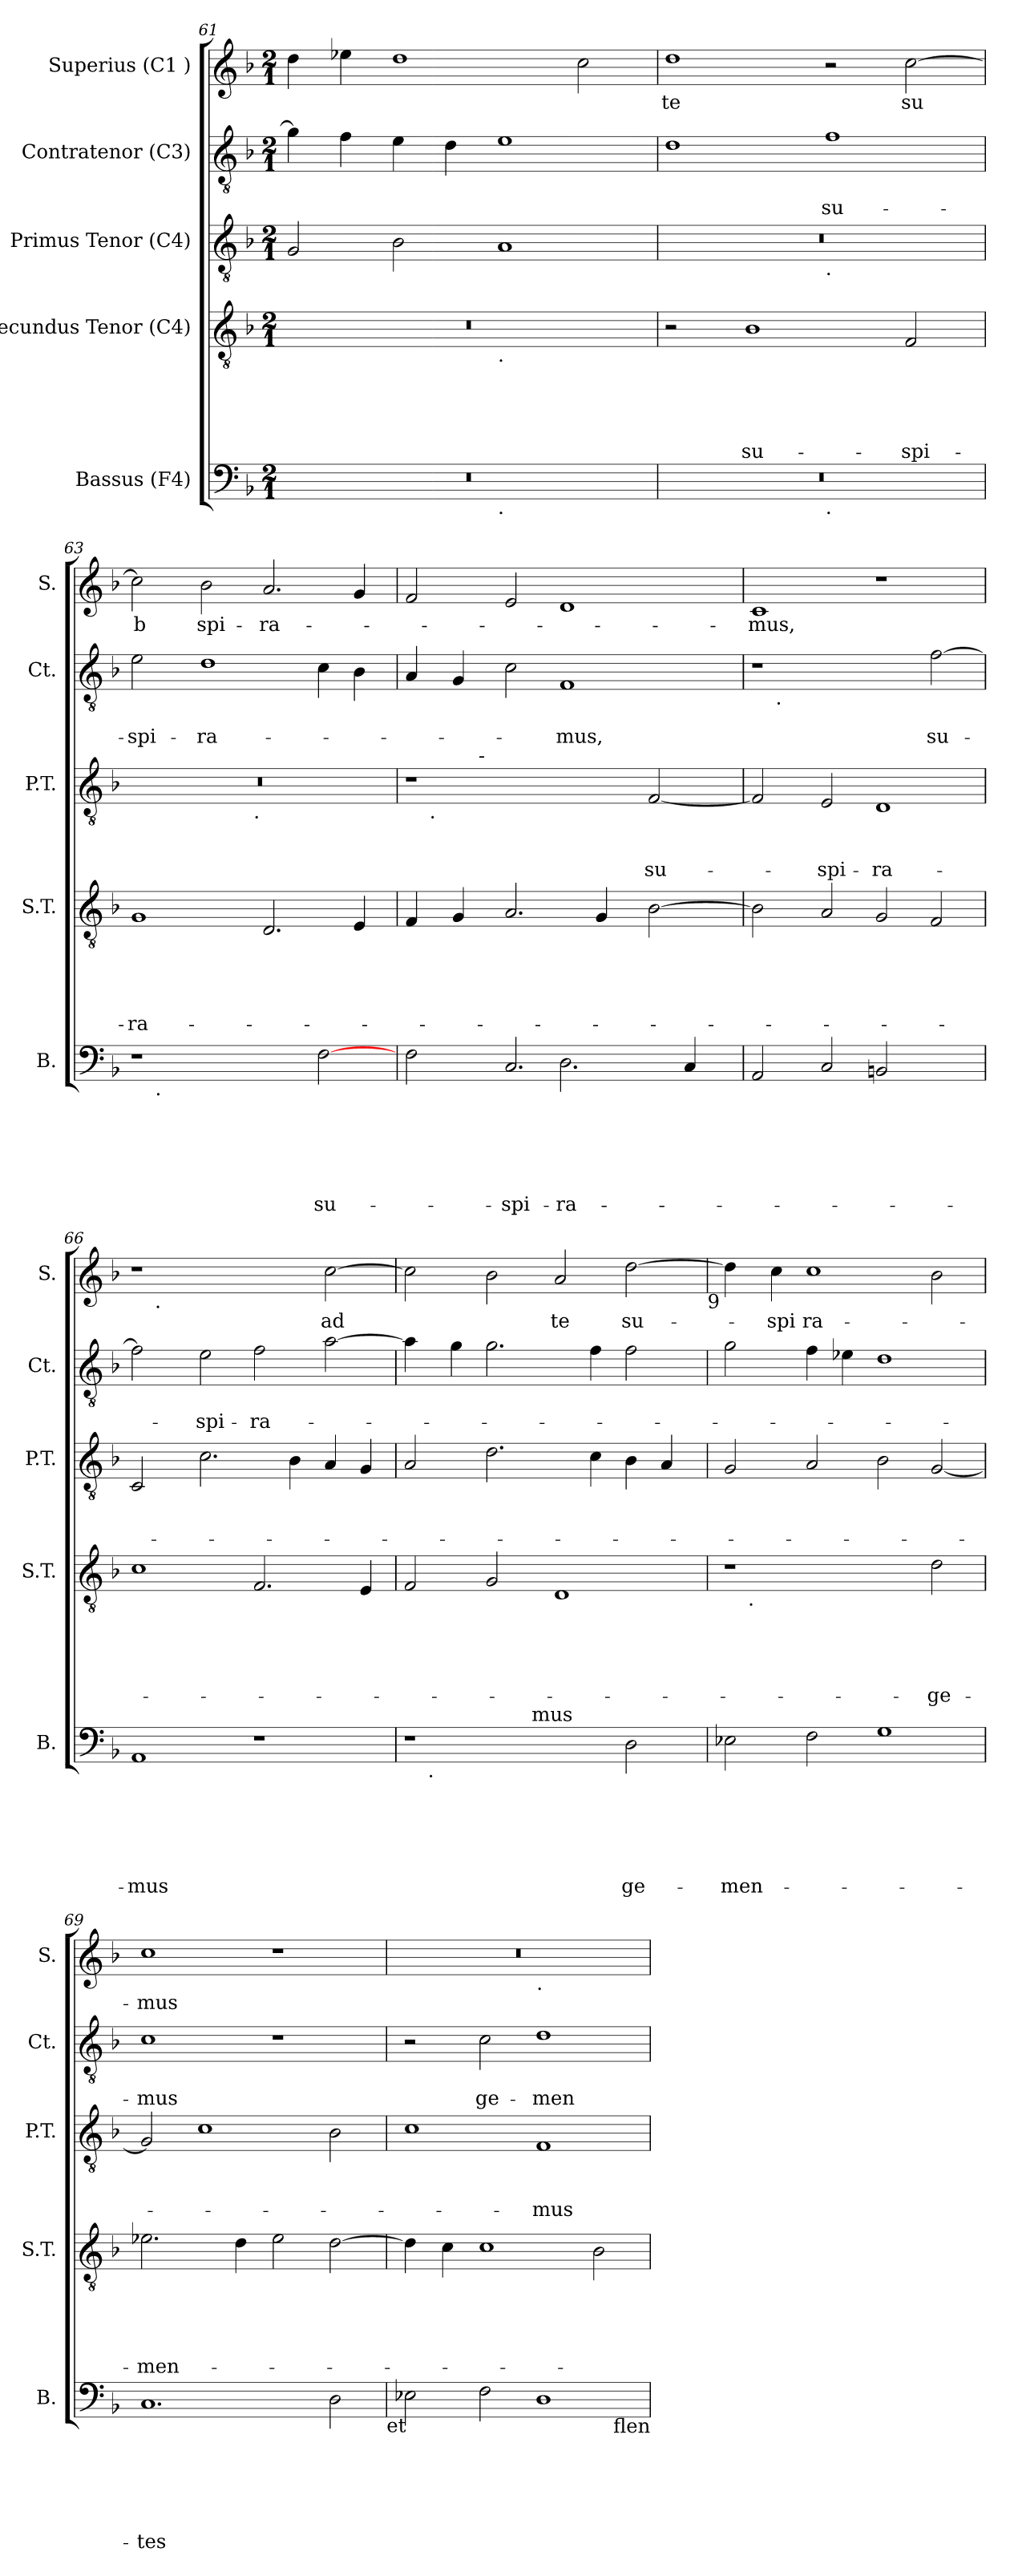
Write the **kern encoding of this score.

**kern	**text	**text	**text	**text	**text	**text	**kern	**text	**text	**text	**text	**text	**kern	**text	**text	**text	**kern	**text	**text	**kern	**text
*part5	*part5	*part5	*part5	*part5	*part5	*part5	*part4	*part4	*part4	*part4	*part4	*part4	*part3	*part3	*part3	*part3	*part2	*part2	*part2	*part1	*part1
*staff5	*staff5	*staff5	*staff5	*staff5	*staff5	*staff5	*staff4	*staff4	*staff4	*staff4	*staff4	*staff4	*staff3	*staff3	*staff3	*staff3	*staff2	*staff2	*staff2	*staff1	*staff1
*I"Bassus (F4)	*	*	*	*	*	*	*I"Secundus Tenor (C4)	*	*	*	*	*	*I"Primus Tenor (C4)	*	*	*	*I"Contratenor (C3)	*	*	*I"Superius (C1 )	*
*I'B.	*	*	*	*	*	*	*I'S.T.	*	*	*	*	*	*I'P.T.	*	*	*	*I'Ct.	*	*	*I'S.	*
*clefF4	*	*	*	*	*	*	*clefGv2	*	*	*	*	*	*clefGv2	*	*	*	*clefGv2	*	*	*clefG2	*
*k[b-]	*	*	*	*	*	*	*k[b-]	*	*	*	*	*	*k[b-]	*	*	*	*k[b-]	*	*	*k[b-]	*
*F:	*	*	*	*	*	*	*F:	*	*	*	*	*	*F:	*	*	*	*F:	*	*	*F:	*
*M2/1	*	*	*	*	*	*	*M2/1	*	*	*	*	*	*M2/1	*	*	*	*M2/1	*	*	*M2/1	*
=61	=61	=61	=61	=61	=61	=61	=61	=61	=61	=61	=61	=61	=61	=61	=61	=61	=61	=61	=61	=61	=61
*^	*	*	*	*	*	*	*^	*	*	*	*	*	*	*	*	*	*	*	*	*	*
0r	1ryy	.	.	.	.	.	.	0r	1ryy	.	.	.	.	.	2G/	.	.	.	4g\]	.	.	4dd\	.
.	.	.	.	.	.	.	.	.	.	.	.	.	.	.	.	.	.	.	4f\	.	.	4ee-\	.
.	.	.	.	.	.	.	.	.	.	.	.	.	.	.	2B-\	.	.	.	4e\	.	.	1dd	.
.	.	.	.	.	.	.	.	.	.	.	.	.	.	.	.	.	.	.	4d\	.	.	.	.
!	!	!	!	!	!	!	!	!	!LO:TX:b:t=.	!	!	!	!	!	!	!	!	!	!	!	!	!	!
!	!LO:TX:b:t=.	!	!	!	!	!	!	!	!	!	!	!	!	!	!	!	!	!	!	!	!	!	!
.	1ryy	.	.	.	.	.	.	.	1ryy	.	.	.	.	.	1A	.	.	.	1e	.	.	.	.
.	.	.	.	.	.	.	.	.	.	.	.	.	.	.	.	.	.	.	.	.	.	2cc\	.
=62	=62	=62	=62	=62	=62	=62	=62	=62	=62	=62	=62	=62	=62	=62	=62	=62	=62	=62	=62	=62	=62	=62	=62
!	!	!	!	!	!	!	!	!	!	!	!	!	!	!	!	!	!	!	!	!	!	!	!LO:LY:b
*	*	*	*	*	*	*	*	*v	*v	*	*	*	*	*	*^	*	*	*	*	*	*	*	*
0r	1ryy	.	.	.	.	.	.	2r	.	.	.	.	.	0r	1ryy	.	.	.	1d	.	.	1dd	te
!	!	!	!	!	!	!	!	!	!	!	!	!	!LO:LY:b	!	!	!	!	!	!	!	!	!	!
.	.	.	.	.	.	.	.	1B-	.	.	.	.	su-	.	.	.	.	.	.	.	.	.	.
!	!	!	!	!	!	!	!	!	!	!	!	!	!	!	!LO:TX:b:t=.	!	!	!	!	!	!	!	!
!	!LO:TX:b:t=.	!	!	!	!	!	!	!	!	!	!	!	!	!	!	!	!	!	!	!	!	!	!
!	!	!	!	!	!	!	!	!	!	!	!	!	!	!	!	!	!	!	!	!	!LO:LY:b	!	!
.	1ryy	.	.	.	.	.	.	.	.	.	.	.	.	.	1ryy	.	.	.	1f	.	su-	2r	.
!	!	!	!	!	!	!	!	!	!	!	!	!	!LO:LY:b	!	!	!	!	!	!	!	!	!	!LO:LY:b
.	.	.	.	.	.	.	.	2F/	.	.	.	.	-spi-	.	.	.	.	.	.	.	.	[>2cc\	su
=63	=63	=63	=63	=63	=63	=63	=63	=63	=63	=63	=63	=63	=63	=63	=63	=63	=63	=63	=63	=63	=63	=63	=63
!	!	!	!	!	!	!	!	!	!	!	!	!	!LO:LY:b	!	!	!	!	!	!	!	!LO:LY:b	!	!LO:LY:b
1r	8ryy	.	.	.	.	.	.	1G	.	.	.	.	-ra-	0r	2ryy	.	.	.	2e\	.	-spi-	2cc\]	b
!	!LO:TX:b:t=.	!	!	!	!	!	!	!	!	!	!	!	!	!	!	!	!	!	!	!	!	!	!
.	1...ryy	.	.	.	.	.	.	.	.	.	.	.	.	.	.	.	.	.	.	.	.	.	.
!	!	!	!	!	!	!	!	!	!	!	!	!	!	!	!	!	!	!	!	!	!LO:LY:b	!	!LO:LY:b
.	.	.	.	.	.	.	.	.	.	.	.	.	.	.	4...ryy	.	.	.	1d	.	-ra-	2b-\	spi-
!	!	!	!	!	!	!	!	!	!	!	!	!	!	!	!LO:TX:b:t=.	!	!	!	!	!	!	!	!
.	.	.	.	.	.	.	.	.	.	.	.	.	.	.	1ryy	.	.	.	.	.	.	.	.
!	!	!	!	!	!	!	!	!	!	!	!	!	!	!	!	!	!	!	!	!	!	!	!LO:LY:b
2ryy	.	.	.	.	.	.	.	2.D/	.	.	.	.	.	.	.	.	.	.	.	.	.	2.a/	-ra-
!	!	!	!	!	!	!	!LO:LY:b	!	!	!	!	!	!	!	!	!	!	!	!	!	!	!	!
[<2F\	.	.	.	.	.	.	su-	.	.	.	.	.	.	.	.	.	.	.	4c\	.	.	.	.
.	.	.	.	.	.	.	.	4E/	.	.	.	.	.	.	.	.	.	.	4B-\	.	.	4g/	.
.	.	.	.	.	.	.	.	.	.	.	.	.	.	.	32ryy	.	.	.	.	.	.	.	.
!!LO:PB:g=z
=64	=64	=64	=64	=64	=64	=64	=64	=64	=64	=64	=64	=64	=64	=64	=64	=64	=64	=64	=64	=64	=64	=64	=64
*	*^	*	*	*	*	*	*	*	*	*	*	*	*	*	*^	*	*	*	*	*	*	*	*
4ryy	2F\	1ryy	.	.	.	.	.	.	4F/	.	.	.	.	.	1r	8ryy	4ryy	.	.	.	4A/	.	.	2f/	.
!	!	!	!	!	!	!	!	!	!	!	!	!	!	!	!	!LO:TX:b:t=.	!	!	!	!	!	!	!	!	!
.	.	.	.	.	.	.	.	.	.	.	.	.	.	.	.	1...ryy	.	.	.	.	.	.	.	.	.
32ryy	.	.	.	.	.	.	.	.	4G/	.	.	.	.	.	.	.	16.ryy	.	.	.	4G/	.	.	.	.
1ryy	.	.	.	.	.	.	.	.	.	.	.	.	.	.	.	.	.	.	.	.	.	.	.	.	.
!	!	!	!	!	!	!	!	!	!	!	!	!	!	!	!	!	!LO:TX:a:t=-	!	!	!	!	!	!	!	!
.	.	.	.	.	.	.	.	.	.	.	.	.	.	.	.	.	1ryy	.	.	.	.	.	.	.	.
!	!	!	!	!	!	!	!	!LO:LY:b	!	!	!	!	!	!	!	!	!	!	!	!	!	!	!	!	!
.	2.C/	.	.	.	.	.	.	-spi-	2.A/	.	.	.	.	.	.	.	.	.	.	.	2c\	.	.	2e/	.
!	!	!	!	!	!	!	!	!LO:LY:b	!	!	!	!	!	!	!	!	!	!	!	!	!	!	!LO:LY:b	!	!
.	.	2.D\	.	.	.	.	.	-ra-	.	.	.	.	.	.	2ryy	.	.	.	.	.	1F	.	-mus,	1d	.
.	2.ryy	.	.	.	.	.	.	.	4G/	.	.	.	.	.	.	.	.	.	.	.	.	.	.	.	.
2ryy	.	.	.	.	.	.	.	.	.	.	.	.	.	.	.	.	.	.	.	.	.	.	.	.	.
.	.	.	.	.	.	.	.	.	.	.	.	.	.	.	.	.	2ryy	.	.	.	.	.	.	.	.
!	!	!	!	!	!	!	!	!	!	!	!	!	!	!	!	!	!	!	!	!LO:LY:b	!	!	!	!	!
.	.	.	.	.	.	.	.	.	[>2B-\	.	.	.	.	.	[<2F/	.	.	.	.	su-	.	.	.	.	.
.	.	4C/	.	.	.	.	.	.	.	.	.	.	.	.	.	.	.	.	.	.	.	.	.	.	.
8..ryy	.	.	.	.	.	.	.	.	.	.	.	.	.	.	.	.	.	.	.	.	.	.	.	.	.
.	.	.	.	.	.	.	.	.	.	.	.	.	.	.	.	.	8ryy	.	.	.	.	.	.	.	.
.	.	.	.	.	.	.	.	.	.	.	.	.	.	.	.	.	32ryy	.	.	.	.	.	.	.	.
=65	=65	=65	=65	=65	=65	=65	=65	=65	=65	=65	=65	=65	=65	=65	=65	=65	=65	=65	=65	=65	=65	=65	=65	=65	=65
!	!	!	!	!	!	!	!	!	!	!	!	!	!	!	!	!	!	!	!	!	!	!	!	!	!LO:LY:b
*v	*v	*v	*	*	*	*	*	*	*	*	*	*	*	*	*v	*v	*v	*	*	*	*^	*	*	*	*
2AA/	.	.	.	.	.	.	2B-\]	.	.	.	.	.	2F/]	.	.	.	1r	8ryy	.	.	1c	-mus,
!	!	!	!	!	!	!	!	!	!	!	!	!	!	!	!	!	!	!LO:TX:b:t=.	!	!	!	!
.	.	.	.	.	.	.	.	.	.	.	.	.	.	.	.	.	.	1...ryy	.	.	.	.
!	!	!	!	!	!	!	!	!	!	!	!	!	!	!	!	!LO:LY:b	!	!	!	!	!	!
2C/	.	.	.	.	.	.	2A/	.	.	.	.	.	2E/	.	.	-spi-	.	.	.	.	.	.
!	!	!	!	!	!	!	!	!	!	!	!	!	!	!	!	!LO:LY:b	!	!	!	!	!	!
2BB	.	.	.	.	.	.	2G/	.	.	.	.	.	1D	.	.	-ra-	2ryy	.	.	.	1r	.
!	!	!	!	!	!	!	!	!	!	!	!	!	!	!	!	!	!	!	!	!LO:LY:b	!	!
2ryy	.	.	.	.	.	.	2F/	.	.	.	.	.	.	.	.	.	[>2f\	.	.	su-	.	.
=66	=66	=66	=66	=66	=66	=66	=66	=66	=66	=66	=66	=66	=66	=66	=66	=66	=66	=66	=66	=66	=66	=66
!	!	!	!	!	!	!LO:LY:b	!	!	!	!	!	!	!	!	!	!	!	!	!	!	!	!
*	*	*	*	*	*	*	*	*	*	*	*	*	*	*	*	*	*v	*v	*	*	*^	*
1AA	.	.	.	.	.	-mus	1c	.	.	.	.	.	2C/	.	.	.	2f\]	.	.	1r	8ryy	.
!	!	!	!	!	!	!	!	!	!	!	!	!	!	!	!	!	!	!	!	!	!LO:TX:b:t=.	!
.	.	.	.	.	.	.	.	.	.	.	.	.	.	.	.	.	.	.	.	.	1...ryy	.
!	!	!	!	!	!	!	!	!	!	!	!	!	!	!	!	!	!	!	!LO:LY:b	!	!	!
.	.	.	.	.	.	.	.	.	.	.	.	.	2.c\	.	.	.	2e\	.	-spi-	.	.	.
!	!	!	!	!	!	!	!	!	!	!	!	!	!	!	!	!	!	!	!LO:LY:b	!	!	!
1r	.	.	.	.	.	.	2.F/	.	.	.	.	.	.	.	.	.	2f\	.	-ra-	2ryy	.	.
.	.	.	.	.	.	.	.	.	.	.	.	.	4B-\	.	.	.	.	.	.	.	.	.
!	!	!	!	!	!	!	!	!	!	!	!	!	!	!	!	!	!	!	!	!	!	!LO:LY:b
.	.	.	.	.	.	.	.	.	.	.	.	.	4A/	.	.	.	[>2a\	.	.	[>2cc\	.	ad
.	.	.	.	.	.	.	4E/	.	.	.	.	.	4G/	.	.	.	.	.	.	.	.	.
*	*	*	*	*	*	*	*	*	*	*	*	*	*	*	*	*	*	*	*	*v	*v	*
=67	=67	=67	=67	=67	=67	=67	=67	=67	=67	=67	=67	=67	=67	=67	=67	=67	=67	=67	=67	=67	=67
*^	*	*	*	*	*	*	*	*	*	*	*	*	*	*	*	*	*	*	*	*	*
*	*^	*	*	*	*	*	*	*	*	*	*	*	*	*	*	*	*	*	*	*	*	*
1r	8ryy	2..ryy	.	.	.	.	.	.	2F/	.	.	.	.	.	2A/	.	.	.	4a\]	.	.	2cc\]	.
!	!LO:TX:b:t=.	!	!	!	!	!	!	!	!	!	!	!	!	!	!	!	!	!	!	!	!	!	!
.	1...ryy	.	.	.	.	.	.	.	.	.	.	.	.	.	.	.	.	.	.	.	.	.	.
.	.	.	.	.	.	.	.	.	.	.	.	.	.	.	.	.	.	.	4g\	.	.	.	.
.	.	.	.	.	.	.	.	.	2G/	.	.	.	.	.	2.d\	.	.	.	2.g\	.	.	2b-\	.
!	!	!LO:TX:a:t=mus	!	!	!	!	!	!	!	!	!	!	!	!	!	!	!	!	!	!	!	!	!
.	.	1ryy	.	.	.	.	.	.	.	.	.	.	.	.	.	.	.	.	.	.	.	.	.
!	!	!	!	!	!	!	!	!	!	!	!	!	!	!	!	!	!	!	!	!	!	!	!LO:LY:b
2ryy	.	.	.	.	.	.	.	.	1D	.	.	.	.	.	.	.	.	.	.	.	.	2a/	te
.	.	.	.	.	.	.	.	.	.	.	.	.	.	.	4c\	.	.	.	4f\	.	.	.	.
!	!	!	!	!	!	!	!	!LO:LY:b	!	!	!	!	!	!	!	!	!	!	!	!	!	!	!LO:LY:b
2D\	.	.	.	.	.	.	.	ge-	.	.	.	.	.	.	4B-\	.	.	.	2f\	.	.	[>2dd\	su-
.	.	.	.	.	.	.	.	.	.	.	.	.	.	.	4A/	.	.	.	.	.	.	.	.
.	.	8ryy	.	.	.	.	.	.	.	.	.	.	.	.	.	.	.	.	.	.	.	.	.
!	!	!	!	!	!	!	!	!	!	!	!	!	!	!	!	!	!	!	!	!	!	!LO:TX:b:t=9	!
!!LO:LB:g=z
=68	=68	=68	=68	=68	=68	=68	=68	=68	=68	=68	=68	=68	=68	=68	=68	=68	=68	=68	=68	=68	=68	=68	=68
!	!	!	!	!	!	!	!	!LO:LY:b	!	!	!	!	!	!	!	!	!	!	!	!	!	!	!
*v	*v	*v	*	*	*	*	*	*	*^	*	*	*	*	*	*	*	*	*	*	*	*	*	*
2E-\	.	.	.	.	.	-men-	1r	8ryy	.	.	.	.	.	2G/	.	.	.	2g\	.	.	4dd\]	.
!	!	!	!	!	!	!	!	!LO:TX:b:t=.	!	!	!	!	!	!	!	!	!	!	!	!	!	!
.	.	.	.	.	.	.	.	1...ryy	.	.	.	.	.	.	.	.	.	.	.	.	.	.
!	!	!	!	!	!	!	!	!	!	!	!	!	!	!	!	!	!	!	!	!	!	!LO:LY:b
.	.	.	.	.	.	.	.	.	.	.	.	.	.	.	.	.	.	.	.	.	4cc\	-spi
!	!	!	!	!	!	!	!	!	!	!	!	!	!	!	!	!	!	!	!	!	!	!LO:LY:b
2F\	.	.	.	.	.	.	.	.	.	.	.	.	.	2A/	.	.	.	4f\	.	.	1cc	ra-
.	.	.	.	.	.	.	.	.	.	.	.	.	.	.	.	.	.	4e-\	.	.	.	.
1G	.	.	.	.	.	.	2ryy	.	.	.	.	.	.	2B-\	.	.	.	1d	.	.	.	.
!	!	!	!	!	!	!	!	!	!	!	!	!	!LO:LY:b	!	!	!	!	!	!	!	!	!
.	.	.	.	.	.	.	2d\	.	.	.	.	.	-ge-	[<2G/	.	.	.	.	.	.	2b-\	.
=69	=69	=69	=69	=69	=69	=69	=69	=69	=69	=69	=69	=69	=69	=69	=69	=69	=69	=69	=69	=69	=69	=69
!	!	!	!	!	!	!LO:LY:b	!	!	!	!	!	!	!LO:LY:b	!	!	!	!	!	!	!LO:LY:b	!	!LO:LY:b
*	*	*	*	*	*	*	*v	*v	*	*	*	*	*	*	*	*	*	*	*	*	*	*
1.C	.	.	.	.	.	-tes	2.e-X\	.	.	.	.	-men-	2G/]	.	.	.	1c	.	-mus	1cc	-mus
.	.	.	.	.	.	.	.	.	.	.	.	.	1c	.	.	.	.	.	.	.	.
.	.	.	.	.	.	.	4d\	.	.	.	.	.	.	.	.	.	.	.	.	.	.
.	.	.	.	.	.	.	2e-\	.	.	.	.	.	.	.	.	.	1r	.	.	1r	.
2D\	.	.	.	.	.	.	[>2d\	.	.	.	.	.	2B-\	.	.	.	.	.	.	.	.
!LO:TX:b:t=et	!	!	!	!	!	!	!	!	!	!	!	!	!	!	!	!	!	!	!	!	!
=70	=70	=70	=70	=70	=70	=70	=70	=70	=70	=70	=70	=70	=70	=70	=70	=70	=70	=70	=70	=70	=70
*	*	*	*	*	*	*	*	*	*	*	*	*	*	*	*	*	*	*	*	*^	*
2E-\	.	.	.	.	.	.	4d\]	.	.	.	.	.	1c	.	.	.	2r	.	.	0r	1ryy	.
.	.	.	.	.	.	.	4c\	.	.	.	.	.	.	.	.	.	.	.	.	.	.	.
!	!	!	!	!	!	!	!	!	!	!	!	!	!	!	!	!	!	!	!LO:LY:b	!	!	!
2F\	.	.	.	.	.	.	1c	.	.	.	.	.	.	.	.	.	2c\	.	ge-	.	.	.
!	!	!	!	!	!	!	!	!	!	!	!	!	!	!	!	!	!	!	!	!	!LO:TX:b:t=.	!
!	!	!	!	!	!	!	!	!	!	!	!	!	!	!	!	!LO:LY:b	!	!	!LO:LY:b	!	!	!
1D	.	.	.	.	.	.	.	.	.	.	.	.	1F	.	.	-mus	1d	.	-men-	.	1ryy	.
.	.	.	.	.	.	.	2B-\	.	.	.	.	.	.	.	.	.	.	.	.	.	.	.
!LO:TX:b:t=flen	!	!	!	!	!	!	!	!	!	!	!	!	!	!	!	!	!	!	!	!	!	!
*	*	*	*	*	*	*	*	*	*	*	*	*	*	*	*	*	*	*	*	*v	*v	*
=	=	=	=	=	=	=	=	=	=	=	=	=	=	=	=	=	=	=	=	=	=
*-	*-	*-	*-	*-	*-	*-	*-	*-	*-	*-	*-	*-	*-	*-	*-	*-	*-	*-	*-	*-	*-
